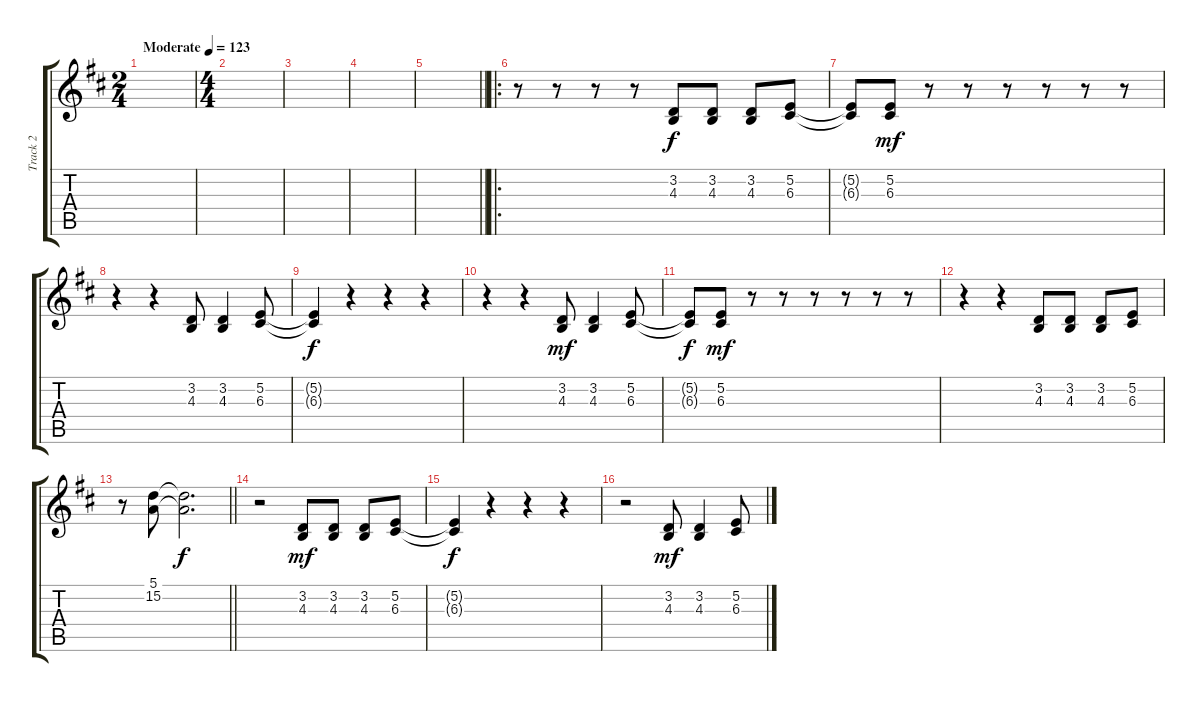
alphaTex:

\track ("Track 2" "Track 2") {instrument tenorsax}
\staff {score tabs}
\tuning (E4 B3 G3 D3 A2 E2) {hide}
\ts (2 4)
\tempo (123 "Moderate")
\clef g2
\ks d
|
\ts (4 4)
|
|
|
\barLineRight lightlight
|
\ro
r.8 r.8 r.8 r.8 (3.2 4.3).8 (3.2 4.3).8 (3.2 4.3).8 (5.2 6.3).8 |
(5.2{t} 6.3{t}).8{dy f} (5.2 6.3).8{dy mf} r.8 r.8 r.8 r.8 r.8 r.8 |
r.4 r.4 (3.2 4.3).8 (3.2 4.3).4 (5.2 6.3).8 |
(5.2{t} 6.3{t}).4{dy f} r.4 r.4 r.4 |
r.4 r.4 (3.2 4.3).8{dy mf} (3.2 4.3).4 (5.2 6.3).8 |
(5.2{t} 6.3{t}).8{dy f} (5.2 6.3).8{dy mf} r.8 r.8 r.8 r.8 r.8 r.8 |
r.4 r.4 (3.2 4.3).8 (3.2 4.3).8 (3.2 4.3).8 (5.2 6.3).8 |
\barLineRight lightlight
r.8 (5.1 15.2).8 (5.1{t} 15.2{t}).2{d dy f} |
r.2 (3.2 4.3).8{dy mf} (3.2 4.3).8 (3.2 4.3).8 (5.2 6.3).8 |
(5.2{t} 6.3{t}).4{dy f} r.4 r.4 r.4 |
r.2 (3.2 4.3).8{dy mf} (3.2 4.3).4 (5.2 6.3).8
